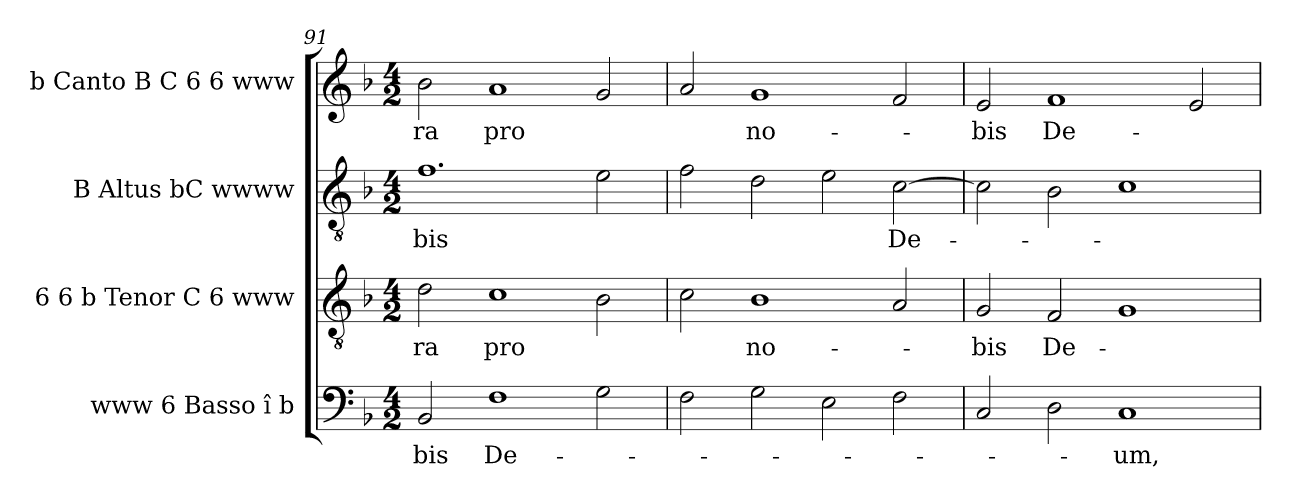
**kern	**text	**kern	**text	**kern	**text	**kern	**text
*part4	*part4	*part3	*part3	*part2	*part2	*part1	*part1
*staff4	*staff4	*staff3	*staff3	*staff2	*staff2	*staff1	*staff1
*I"www  6  Basso  î  b	*	*I"6 6  b  Tenor  C 6  www	*	*I"B  Altus  bC  wwww	*	*I"b  Canto  B  C 6 6 www	*
*I'B.	*	*I'T.	*	*	*	*I'C.	*
*clefF4	*	*clefGv2	*	*clefGv2	*	*clefG2	*
*k[b-]	*	*k[b-]	*	*k[b-]	*	*k[b-]	*
*F:	*	*F:	*	*F:	*	*F:	*
*M4/2	*	*M4/2	*	*M4/2	*	*M4/2	*
=91	=91	=91	=91	=91	=91	=91	=91
!	!LO:LY:b:cj	!	!LO:LY:b:cj	!	!LO:LY:b:cj	!	!LO:LY:b:cj
2BB-/	-bis	2d\	-ra	1.f	-bis	2b-\	-ra
!	!LO:LY:b:cj	!	!LO:LY:b:cj	!	!	!	!LO:LY:b:cj
1F	De-	1c	pro	.	.	1a	pro
2G\	.	2B-\	.	2e\	.	2g/	.
=92	=92	=92	=92	=92	=92	=92	=92
2F\	.	2c\	.	2f\	.	2a/	.
!	!	!	!LO:LY:b:cj	!	!	!	!LO:LY:b:cj
2G\	.	1B-	no-	2d\	.	1g	no-
2E\	.	.	.	2e\	.	.	.
!	!	!	!	!	!LO:LY:b:cj	!	!
2F\	.	2A/	.	[>2c\	De-	2f/	.
=93	=93	=93	=93	=93	=93	=93	=93
!	!	!	!LO:LY:b:cj	!	!	!	!LO:LY:b:cj
2C/	.	2G/	-bis	2c\]	.	2e/	-bis
!	!	!	!LO:LY:b:cj	!	!	!	!LO:LY:b:cj
2D\	.	2F/	De-	2B-\	.	1f	De-
!	!LO:LY:b:cj	!	!	!	!	!	!
1C	-um,	1G	.	1c	.	.	.
.	.	.	.	.	.	2e/	.
=	=	=	=	=	=	=	=
*-	*-	*-	*-	*-	*-	*-	*-
